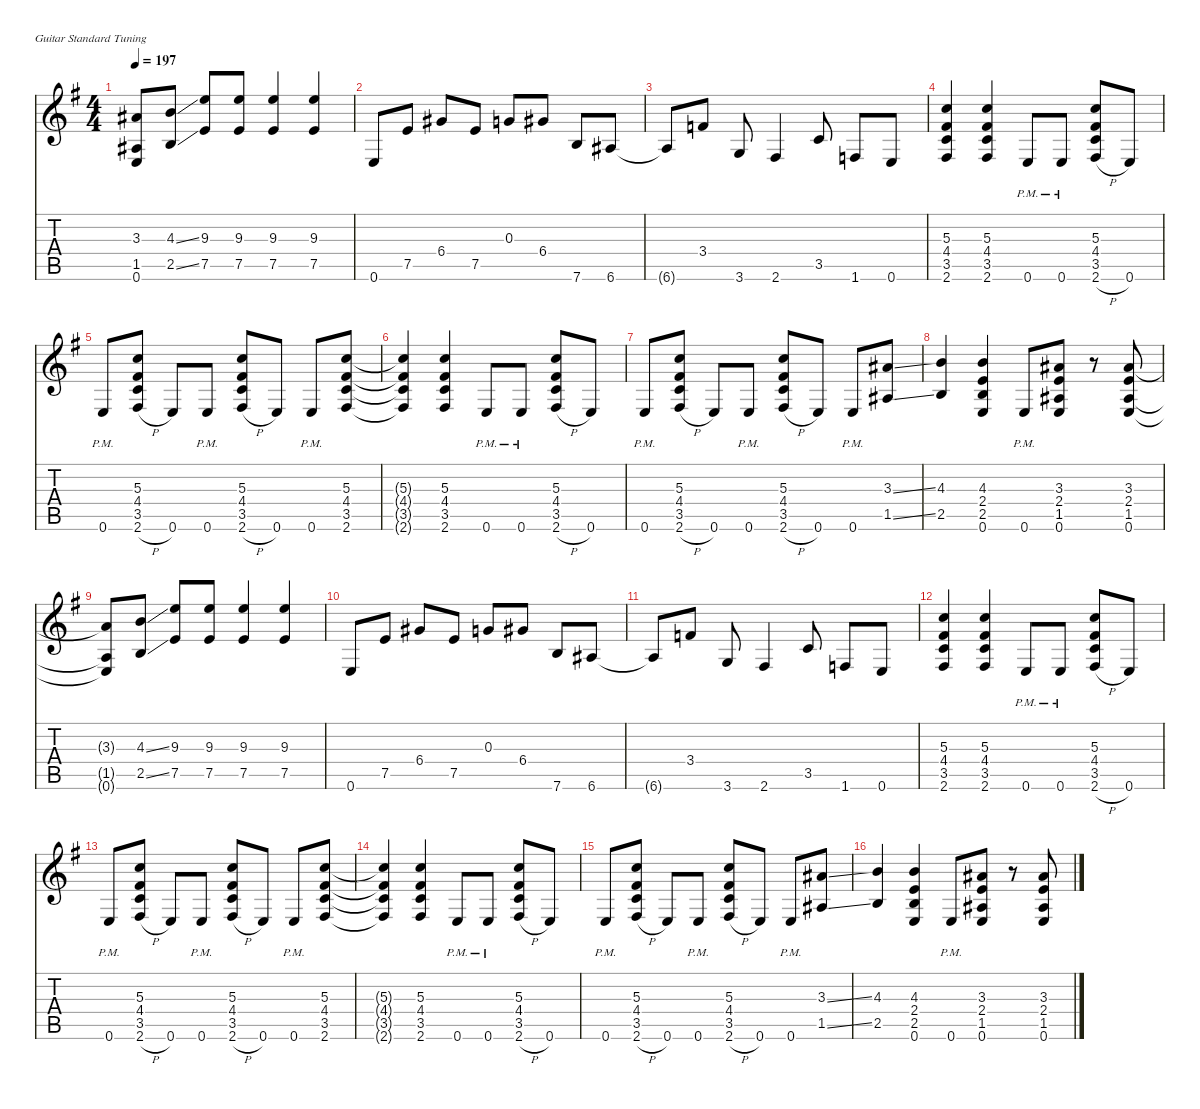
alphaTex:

\defaultSystemsLayout 4
\hideDynamics
\bracketExtendMode nobrackets
\singleTrackTrackNamePolicy hidden
\multiTrackTrackNamePolicy hidden
\firstSystemTrackNameMode fullname
\firstSystemTrackNameOrientation horizontal
\otherSystemsTrackNameOrientation horizontal
\track ("Guitar 1" "dist.guit.") {mute instrument distortionguitar}
\staff {score tabs}
\tuning (E4 B3 G3 D3 A2 E2)
\ts (4 4)
\tempo 197
\clef g2
\ks eminor
(3.3{t acc #} 1.5{t acc #} 0.6{t acc forcenatural}).8{dy f beam Up} (4.3{ss acc forcenatural} 2.5{ss acc forcenatural}).8{beam Up} (9.3{acc forcenatural} 7.5{acc forcenatural}).8{beam Up} (9.3{acc forcenatural} 7.5{acc forcenatural}).8{beam Up} (9.3{acc forcenatural} 7.5{acc forcenatural}).4{beam Up} (9.3{acc forcenatural} 7.5{acc forcenatural}).4{beam Up} |
0.6{acc forcenatural}.8{beam Up} 7.5{acc forcenatural}.8{beam Up} 6.4{acc #}.8{beam Up} 7.5{acc forcenatural}.8{beam Up} 0.3{acc forcenatural}.8{beam Up} 6.4{acc #}.8{beam Up} 7.6{acc forcenatural}.8{beam Up} 6.6{acc #}.8{beam Up} |
6.6{t acc #}.8{beam Up} 3.4{acc forcenatural}.8{beam Up} 3.6{acc forcenatural}.8{beam Up} 2.6{acc #}.4{beam Up} 3.5{acc forcenatural}.8{beam Up} 1.6{acc forcenatural}.8{beam Up} 0.6{acc forcenatural}.8{beam Up} |
(5.3{acc forcenatural} 4.4{acc #} 3.5{acc forcenatural} 2.6{acc #}).4{beam Up} (5.3{acc forcenatural} 4.4{acc #} 3.5{acc forcenatural} 2.6{acc #}).4{beam Up} 0.6{pm acc forcenatural}.8{beam Up} 0.6{pm acc forcenatural}.8{beam Up} (5.3{acc forcenatural} 4.4{acc #} 3.5{acc forcenatural} 2.6{h acc #}).8{beam Up} 0.6{acc forcenatural}.8{beam Up} |
0.6{pm acc forcenatural}.8{beam Up} (5.3{acc forcenatural} 4.4{acc #} 3.5{acc forcenatural} 2.6{h acc #}).8{beam Up} 0.6{acc forcenatural}.8{beam Up} 0.6{pm acc forcenatural}.8{beam Up} (5.3{acc forcenatural} 4.4{acc #} 3.5{acc forcenatural} 2.6{h acc #}).8{beam Up} 0.6{acc forcenatural}.8{beam Up} 0.6{pm acc forcenatural}.8{beam Up} (5.3{acc forcenatural} 4.4{acc #} 3.5{acc forcenatural} 2.6{acc #}).8{beam Up} |
(5.3{t acc forcenatural} 4.4{t acc #} 3.5{t acc forcenatural} 2.6{t acc #}).4{beam Up} (5.3{acc forcenatural} 4.4{acc #} 3.5{acc forcenatural} 2.6{acc #}).4{beam Up} 0.6{pm acc forcenatural}.8{beam Up} 0.6{pm acc forcenatural}.8{beam Up} (5.3{acc forcenatural} 4.4{acc #} 3.5{acc forcenatural} 2.6{h acc #}).8{beam Up} 0.6{acc forcenatural}.8{beam Up} |
0.6{pm acc forcenatural}.8{beam Up} (5.3{acc forcenatural} 4.4{acc #} 3.5{acc forcenatural} 2.6{h acc #}).8{beam Up} 0.6{acc forcenatural}.8{beam Up} 0.6{pm acc forcenatural}.8{beam Up} (5.3{acc forcenatural} 4.4{acc #} 3.5{acc forcenatural} 2.6{h acc #}).8{beam Up} 0.6{acc forcenatural}.8{beam Up} 0.6{pm acc forcenatural}.8{beam Up} (3.3{ss acc #} 1.5{ss acc #}).8{beam Up} |
(4.3{acc forcenatural} 2.5{acc forcenatural}).4{beam Up} (4.3{acc forcenatural} 2.5{acc forcenatural} 0.6{acc forcenatural} 2.4{acc forcenatural}).4{beam Up} 0.6{pm acc forcenatural}.8{beam Up} (3.3{acc #} 2.4{acc forcenatural} 1.5{acc #} 0.6{acc forcenatural}).8{beam Up} r.8{beam Up} (3.3{acc #} 2.4{acc forcenatural} 1.5{acc #} 0.6{acc forcenatural}).8{beam Up} |
(3.3{t acc #} 1.5{t acc #} 0.6{t acc forcenatural}).8{beam Up} (4.3{ss acc forcenatural} 2.5{ss acc forcenatural}).8{beam Up} (9.3{acc forcenatural} 7.5{acc forcenatural}).8{beam Up} (9.3{acc forcenatural} 7.5{acc forcenatural}).8{beam Up} (9.3{acc forcenatural} 7.5{acc forcenatural}).4{beam Up} (9.3{acc forcenatural} 7.5{acc forcenatural}).4{beam Up} |
0.6{acc forcenatural}.8{beam Up} 7.5{acc forcenatural}.8{beam Up} 6.4{acc #}.8{beam Up} 7.5{acc forcenatural}.8{beam Up} 0.3{acc forcenatural}.8{beam Up} 6.4{acc #}.8{beam Up} 7.6{acc forcenatural}.8{beam Up} 6.6{acc #}.8{beam Up} |
6.6{t acc #}.8{beam Up} 3.4{acc forcenatural}.8{beam Up} 3.6{acc forcenatural}.8{beam Up} 2.6{acc #}.4{beam Up} 3.5{acc forcenatural}.8{beam Up} 1.6{acc forcenatural}.8{beam Up} 0.6{acc forcenatural}.8{beam Up} |
(5.3{acc forcenatural} 4.4{acc #} 3.5{acc forcenatural} 2.6{acc #}).4{beam Up} (5.3{acc forcenatural} 4.4{acc #} 3.5{acc forcenatural} 2.6{acc #}).4{beam Up} 0.6{pm acc forcenatural}.8{beam Up} 0.6{pm acc forcenatural}.8{beam Up} (5.3{acc forcenatural} 4.4{acc #} 3.5{acc forcenatural} 2.6{h acc #}).8{beam Up} 0.6{acc forcenatural}.8{beam Up} |
0.6{pm acc forcenatural}.8{beam Up} (5.3{acc forcenatural} 4.4{acc #} 3.5{acc forcenatural} 2.6{h acc #}).8{beam Up} 0.6{acc forcenatural}.8{beam Up} 0.6{pm acc forcenatural}.8{beam Up} (5.3{acc forcenatural} 4.4{acc #} 3.5{acc forcenatural} 2.6{h acc #}).8{beam Up} 0.6{acc forcenatural}.8{beam Up} 0.6{pm acc forcenatural}.8{beam Up} (5.3{acc forcenatural} 4.4{acc #} 3.5{acc forcenatural} 2.6{acc #}).8{beam Up} |
(5.3{t acc forcenatural} 4.4{t acc #} 3.5{t acc forcenatural} 2.6{t acc #}).4{beam Up} (5.3{acc forcenatural} 4.4{acc #} 3.5{acc forcenatural} 2.6{acc #}).4{beam Up} 0.6{pm acc forcenatural}.8{beam Up} 0.6{pm acc forcenatural}.8{beam Up} (5.3{acc forcenatural} 4.4{acc #} 3.5{acc forcenatural} 2.6{h acc #}).8{beam Up} 0.6{acc forcenatural}.8{beam Up} |
0.6{pm acc forcenatural}.8{beam Up} (5.3{acc forcenatural} 4.4{acc #} 3.5{acc forcenatural} 2.6{h acc #}).8{beam Up} 0.6{acc forcenatural}.8{beam Up} 0.6{pm acc forcenatural}.8{beam Up} (5.3{acc forcenatural} 4.4{acc #} 3.5{acc forcenatural} 2.6{h acc #}).8{beam Up} 0.6{acc forcenatural}.8{beam Up} 0.6{pm acc forcenatural}.8{beam Up} (3.3{ss acc #} 1.5{ss acc #}).8{beam Up} |
(4.3{acc forcenatural} 2.5{acc forcenatural}).4{beam Up} (4.3{acc forcenatural} 2.5{acc forcenatural} 0.6{acc forcenatural} 2.4{acc forcenatural}).4{beam Up} 0.6{pm acc forcenatural}.8{beam Up} (3.3{acc #} 2.4{acc forcenatural} 1.5{acc #} 0.6{acc forcenatural}).8{beam Up} r.8{beam Up} (3.3{acc #} 2.4{acc forcenatural} 1.5{acc #} 0.6{acc forcenatural}).8{beam Up}
